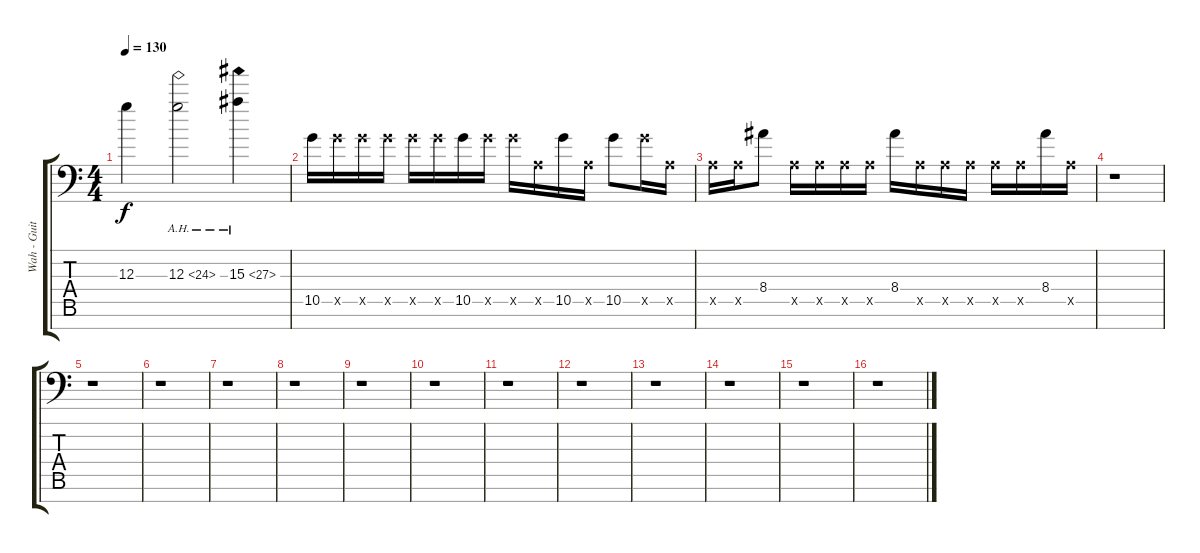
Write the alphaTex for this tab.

\track ("Wah - Guitar" "Wah - Guit") {instrument overdrivenguitar}
\staff {score tabs}
\tuning (E4 B3 G3 D3 A2 E2 G1) {hide}
\ts (4 4)
\tempo 130
\clef f4
\ks c
12.3{t}.4{dy f} 12.3{ah 12}.2 15.3{ah 12}.4 |
10.5.16 10.5{x}.16 10.5{x}.16 10.5{x}.16 10.5{x}.16 10.5{x}.16 10.5.16 10.5{x}.16 10.5{x}.16 0.5{x}.16 10.5.16 0.5{x}.16 10.5.8 10.5{x}.16 0.5{x}.16 |
0.5{x}.16 0.5{x}.16 8.4.8 0.5{x}.16 0.5{x}.16 0.5{x}.16 0.5{x}.16 8.4.16 0.5{x}.16 0.5{x}.16 0.5{x}.16 0.5{x}.16 0.5{x}.16 8.4.16 0.5{x}.16 |
r.1 |
r.1 |
r.1 |
r.1 |
r.1 |
r.1 |
r.1 |
r.1 |
r.1 |
r.1 |
r.1 |
r.1 |
r.1
